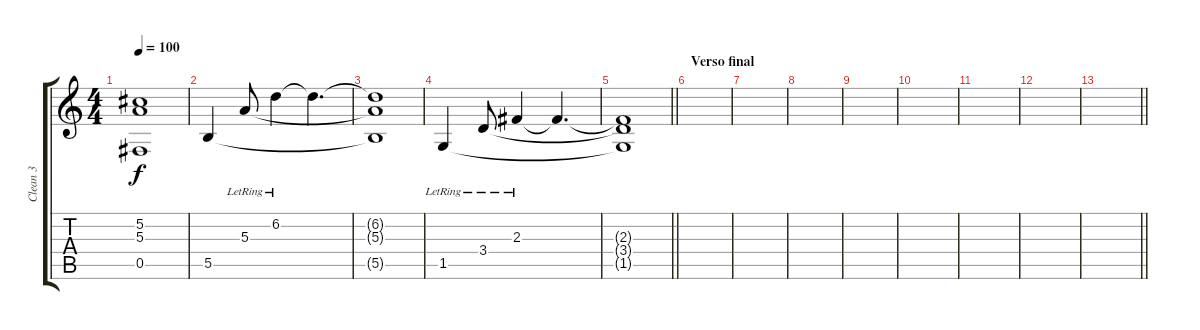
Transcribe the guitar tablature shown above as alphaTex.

\track ("Clean 3" "Clean 3") {instrument electricguitarjazz}
\staff {score tabs}
\tuning (Db4 Ab3 E3 B2 Gb2 B1) {hide}
\ts (4 4)
\tempo 100
\clef g2
\ks c
(5.2{t} 5.3{t} 0.5{t}).1{dy f} |
5.5.4 5.3{lr}.8 6.2{lr}.4 6.2{t}.4{d} |
(6.2{t} 5.3{t} 5.5{t}).1 |
1.5{lr}.4 3.4{lr}.8 2.3{lr}.4 2.3{t}.4{d} |
\barLineRight lightlight
(2.3{t} 3.4{t} 1.5{t}).1 |
\section ("" "Verso final ")
|
|
|
|
|
|
|
\barLineRight lightlight
